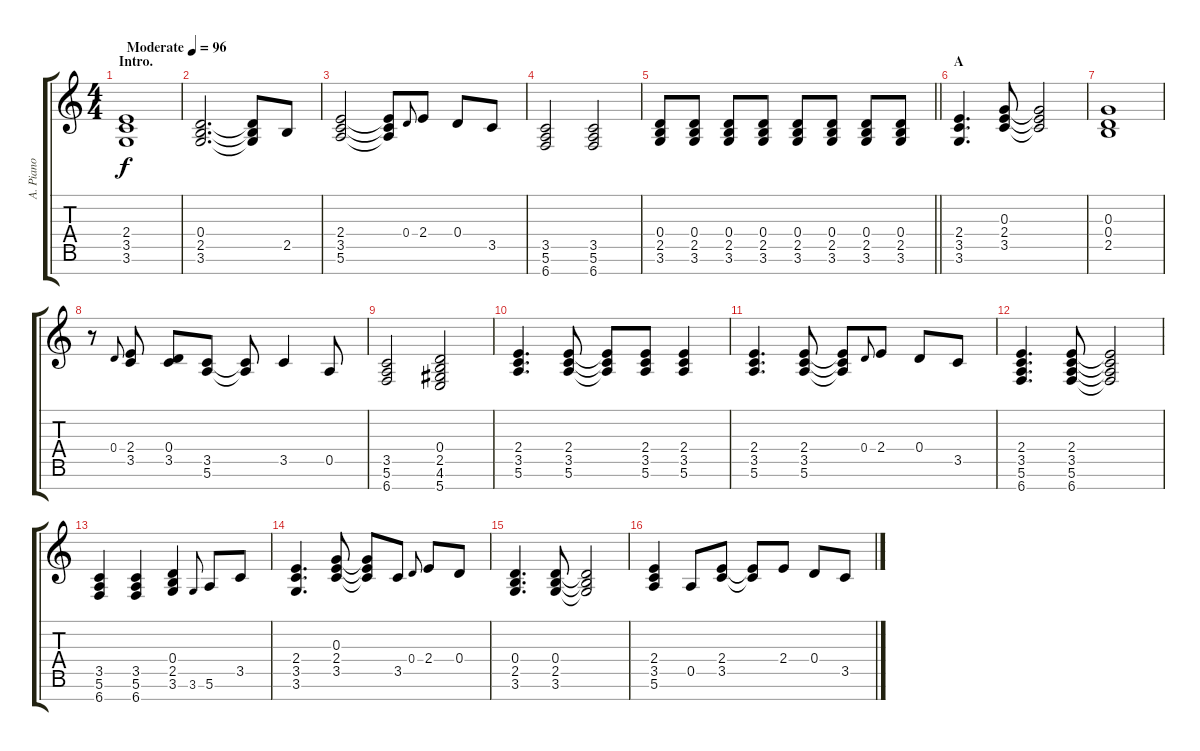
\track ("A. Piano" "A. Piano") {instrument acousticgrandpiano}
\staff {score tabs}
\tuning (E5 B4 G4 D4 A3 E3 B2) {hide}
\ts (4 4)
\section ("" "Intro.")
\tempo (96 "Moderate")
\clef g2
\ks c
(2.4 3.5 3.6).1{dy f instrument acousticgrandpiano} |
(0.4 2.5 3.6).2{d} (0.4{t} 2.5{t} 3.6{t}).8 2.5.8 |
(2.4 3.5 5.6).2 (2.4{t} 3.5{t} 5.6{t}).8 0.4.8{gr onbeat} 2.4.8 0.4.8 3.5.8 |
(3.5 5.6 6.7).2 (3.5 5.6 6.7).2 |
\barLineRight lightlight
(0.4 2.5 3.6).8 (0.4 2.5 3.6).8 (0.4 2.5 3.6).8 (0.4 2.5 3.6).8 (0.4 2.5 3.6).8 (0.4 2.5 3.6).8 (0.4 2.5 3.6).8 (0.4 2.5 3.6).8 |
\section ("" "A")
(2.4 3.5 3.6).4{d} (0.3 2.4 3.5).8 (0.3{t} 2.4{t} 3.5{t}).2 |
(0.3 0.4 2.5).1 |
r.8 0.4.8{gr onbeat} (2.4 3.5).8 (0.4 3.5).8 (3.5 5.6).8 (3.5{t} 5.6{t}).8 3.5.4 0.5.8 |
(3.5 5.6 6.7).2 (0.4 2.5 4.6 5.7).2 |
(2.4 3.5 5.6).4{d} (2.4 3.5 5.6).8 (2.4{t} 3.5{t} 5.6{t}).8 (2.4 3.5 5.6).8 (2.4 3.5 5.6).4 |
(2.4 3.5 5.6).4{d} (2.4 3.5 5.6).8 (2.4{t} 3.5{t} 5.6{t}).8 0.4.8{gr onbeat} 2.4.8 0.4.8 3.5.8 |
(2.4 3.5 5.6 6.7).4{d} (2.4 3.5 5.6 6.7).8 (2.4{t} 3.5{t} 5.6{t} 6.7{t}).2 |
(3.5 5.6 6.7).4 (3.5 5.6 6.7).4 (0.4 2.5 3.6).4 3.6.8{gr onbeat} 5.6.8 3.5.8 |
(2.4 3.5 3.6).4{d} (0.3 2.4 3.5).8 (0.3{t} 2.4{t} 3.5{t}).8 3.5.8 0.4.8{gr onbeat} 2.4.8 0.4.8 |
(0.4 2.5 3.6).4{d} (0.4 2.5 3.6).8 (0.4{t} 2.5{t} 3.6{t}).2 |
(2.4 3.5 5.6).4 0.5.8 (2.4 3.5).8 (2.4{t} 3.5{t}).8 2.4.8 0.4.8 3.5.8
